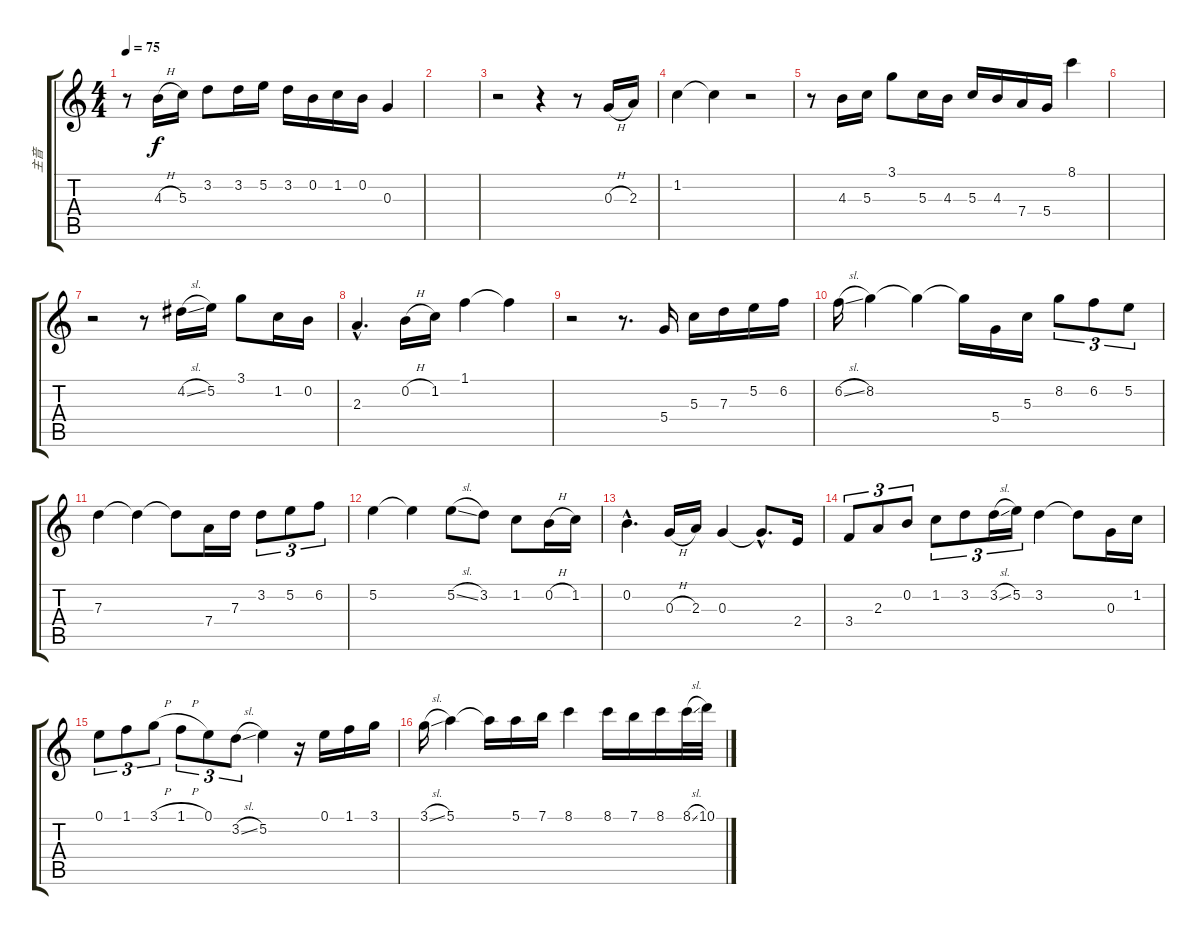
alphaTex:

\track ("主音" "主音") {instrument acousticguitarnylon}
\staff {score tabs}
\tuning (E4 B3 G3 D3 A2 E2) {hide}
\ts (4 4)
\tempo 75
\clef g2
\ks c
r.8{dy f} 4.3{h}.16 5.3.16 3.2.8 3.2.16 5.2.16 3.2.16 0.2.16 1.2.16 0.2.16 0.3.4 |
|
r.2 r.4 r.8 0.3{h}.16 2.3.16 |
1.2.4 1.2{t}.4 r.2 |
r.8 4.3.16 5.3.16 3.1.8 5.3.16 4.3.16 5.3.16 4.3.16 7.4.16 5.4.16 8.1.4 |
|
r.2 r.8 4.2{sl}.16 5.2.16 3.1.8 1.2.16 0.2.16 |
2.3{hac}.4{d} 0.2{h}.16 1.2.16 1.1.4 1.1{t}.4 |
r.2 r.8{d} 5.4.16 5.3.16 7.3.16 5.2.16 6.2.16 |
6.2{sl}.16 8.2.4 8.2{t}.4 8.2{t}.16 5.4.16 5.3.16 8.2.8{tu (3 2)} 6.2.8{tu (3 2)} 5.2.8{tu (3 2)} |
7.3.4 7.3{t}.4 7.3{t}.8 7.4.16 7.3.16 3.2.8{tu (3 2)} 5.2.8{tu (3 2)} 6.2.8{tu (3 2)} |
5.2.4 5.2{t}.4 5.2{sl}.8 3.2.8 1.2.8 0.2{h}.16 1.2.16 |
0.2{hac}.4{d} 0.3{h}.16 2.3.16 0.3.4 0.3{hac t}.8{d} 2.4.16 |
3.4.8{tu (3 2)} 2.3.8{tu (3 2)} 0.2.8{tu (3 2)} 1.2.8{tu (3 2)} 3.2.8{tu (3 2)} 3.2{sl}.16{tu (3 2)} 5.2.16{tu (3 2)} 3.2.4 3.2{t}.8 0.3.16 1.2.16 |
0.1.8{tu (3 2)} 1.1.8{tu (3 2)} 3.1{h}.8{tu (3 2)} 1.1{h}.8{tu (3 2)} 0.1.8{tu (3 2)} 3.2{sl}.8{tu (3 2)} 5.2.4 r.16 0.1.16 1.1.16 3.1.16 |
3.1{sl}.16 5.1.4 5.1{t}.16 5.1.16 7.1.16 8.1.4 8.1.16 7.1.16 8.1.16 8.1{sl}.32 10.1.32
